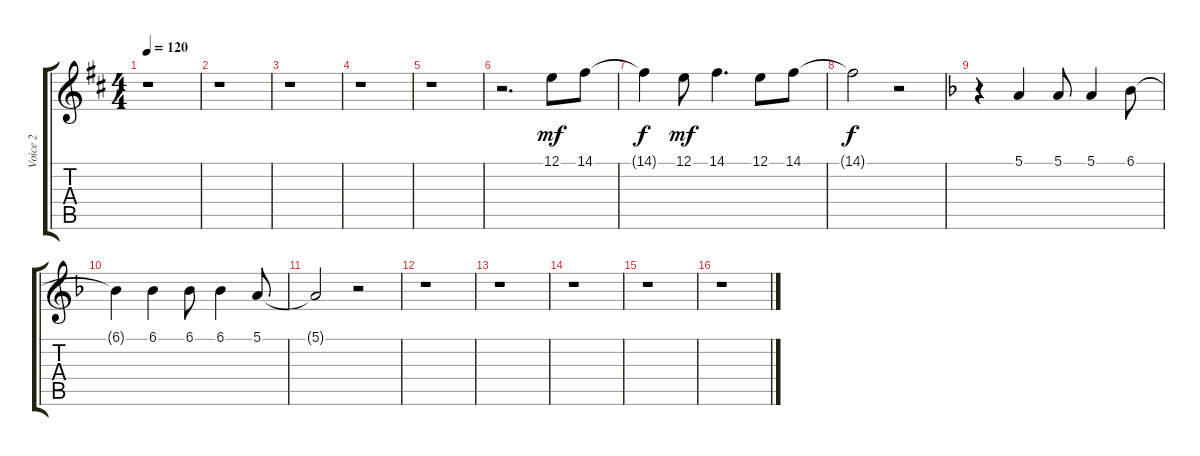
\track ("Voice 2" "Voice 2") {instrument flute}
\staff {score tabs}
\tuning (E4 B3 G3 D3 A2 E2) {hide}
\ts (4 4)
\tempo 120
\clef g2
\ks bminor
r.1{dy f} |
r.1 |
r.1 |
r.1 |
r.1 |
r.2{d} 12.1.8{dy mf} 14.1.8 |
14.1{t}.4{dy f} 12.1.8{dy mf} 14.1.4{d} 12.1.8 14.1.8 |
14.1{t}.2{dy f} r.2 |
\ks dminor
r.4 5.1.4 5.1.8 5.1.4 6.1.8 |
6.1{t}.4 6.1.4 6.1.8 6.1.4 5.1.8 |
5.1{t}.2 r.2 |
r.1 |
r.1 |
r.1 |
r.1 |
r.1
